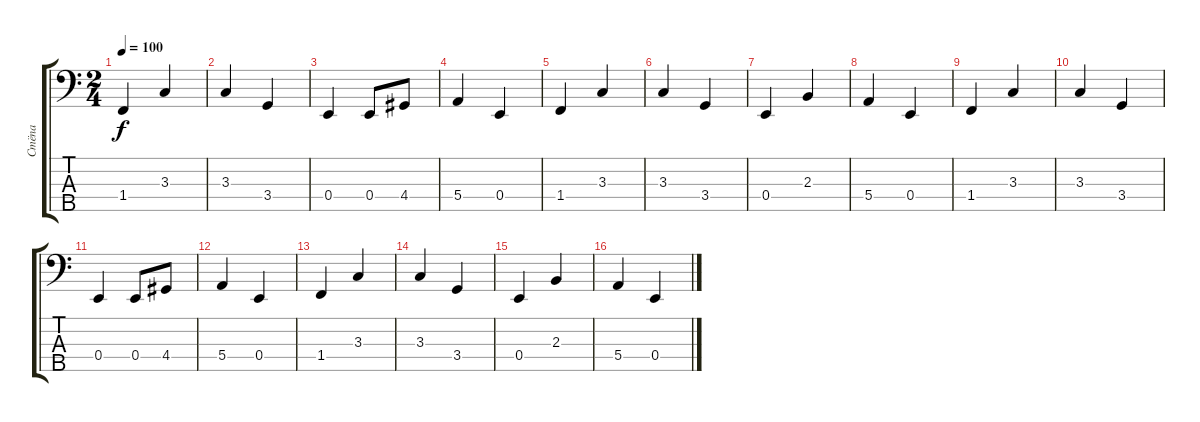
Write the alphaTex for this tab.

\track ("Стёпа" "Стёпа") {instrument electricbassfinger}
\staff {score tabs}
\tuning (G2 D2 A1 E1 B0) {hide}
\ts (2 4)
\tempo 100
\clef f4
\ks c
1.4.4{dy f} 3.3.4 |
3.3.4 3.4.4 |
0.4.4 0.4.8 4.4.8 |
5.4.4 0.4.4 |
1.4.4 3.3.4 |
3.3.4 3.4.4 |
0.4.4 2.3.4 |
5.4.4 0.4.4 |
1.4.4 3.3.4 |
3.3.4 3.4.4 |
0.4.4 0.4.8 4.4.8 |
5.4.4 0.4.4 |
1.4.4 3.3.4 |
3.3.4 3.4.4 |
0.4.4 2.3.4 |
5.4.4 0.4.4
